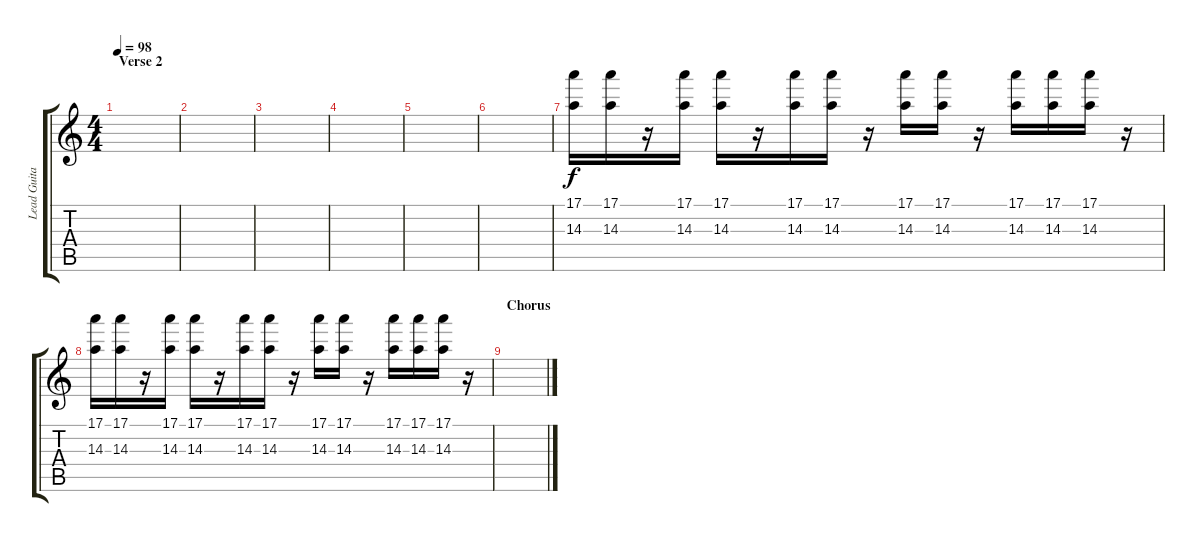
\track ("Lead Guitar" "Lead Guita") {instrument electricguitarjazz}
\staff {score tabs}
\tuning (E4 B3 G3 D3 A2 E2) {hide}
\ts (4 4)
\section ("" "Verse 2")
\tempo 98
\clef g2
\ks c
|
|
|
|
|
|
(17.1 14.3).16{volume 12 instrument electricguitarjazz} (17.1 14.3).16 r.16 (17.1 14.3).16 (17.1 14.3).16 r.16 (17.1 14.3).16 (17.1 14.3).16 r.16 (17.1 14.3).16 (17.1 14.3).16 r.16 (17.1 14.3).16 (17.1 14.3).16 (17.1 14.3).16 r.16 |
(17.1 14.3).16 (17.1 14.3).16 r.16 (17.1 14.3).16 (17.1 14.3).16 r.16 (17.1 14.3).16 (17.1 14.3).16 r.16 (17.1 14.3).16 (17.1 14.3).16 r.16 (17.1 14.3).16 (17.1 14.3).16 (17.1 14.3).16 r.16 |
\section ("" "Chorus")
